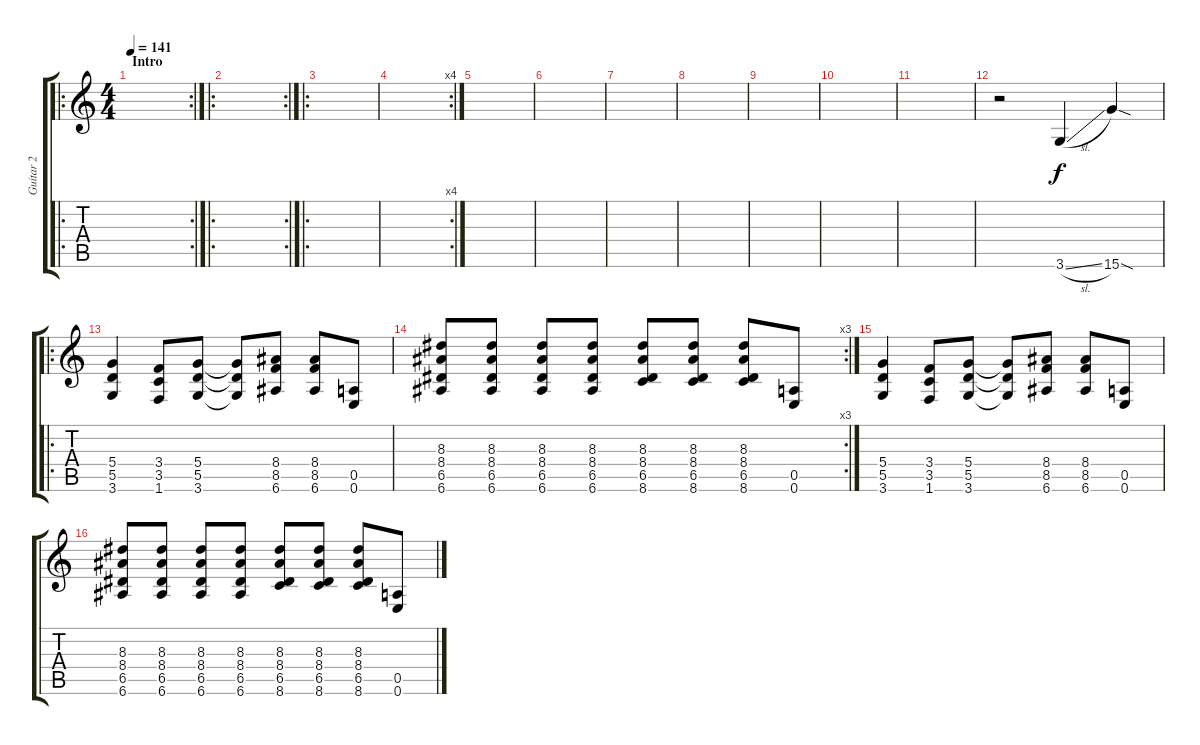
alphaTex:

\track ("Guitar 2" "Guitar 2") {instrument distortionguitar}
\staff {score tabs}
\tuning (E4 B3 G3 D3 A2 E2) {hide}
\ro
\rc 2
\ts (4 4)
\section ("" "Intro")
\tempo 141
\clef g2
\ks c
|
\ro
\rc 2
|
\ro
|
\rc 4
|
|
|
|
|
|
|
|
r.2 3.6{sl}.4 15.6{sod}.4 |
\ro
(5.4 5.5 3.6).4{dy f} (3.4 3.5 1.6).8 (5.4 5.5 3.6).8 (5.4{t} 5.5{t} 3.6{t}).8 (8.4 8.5 6.6).8 (8.4 8.5 6.6).8 (0.5 0.6).8 |
\rc 3
(8.3 8.4 6.5 6.6).8 (8.3 8.4 6.5 6.6).8 (8.3 8.4 6.5 6.6).8 (8.3 8.4 6.5 6.6).8 (8.3 8.4 6.5 8.6).8 (8.3 8.4 6.5 8.6).8 (8.3 8.4 6.5 8.6).8 (0.5 0.6).8 |
(5.4 5.5 3.6).4 (3.4 3.5 1.6).8 (5.4 5.5 3.6).8 (5.4{t} 5.5{t} 3.6{t}).8 (8.4 8.5 6.6).8 (8.4 8.5 6.6).8 (0.5 0.6).8 |
(8.3 8.4 6.5 6.6).8 (8.3 8.4 6.5 6.6).8 (8.3 8.4 6.5 6.6).8 (8.3 8.4 6.5 6.6).8 (8.3 8.4 6.5 8.6).8 (8.3 8.4 6.5 8.6).8 (8.3 8.4 6.5 8.6).8 (0.5 0.6).8
